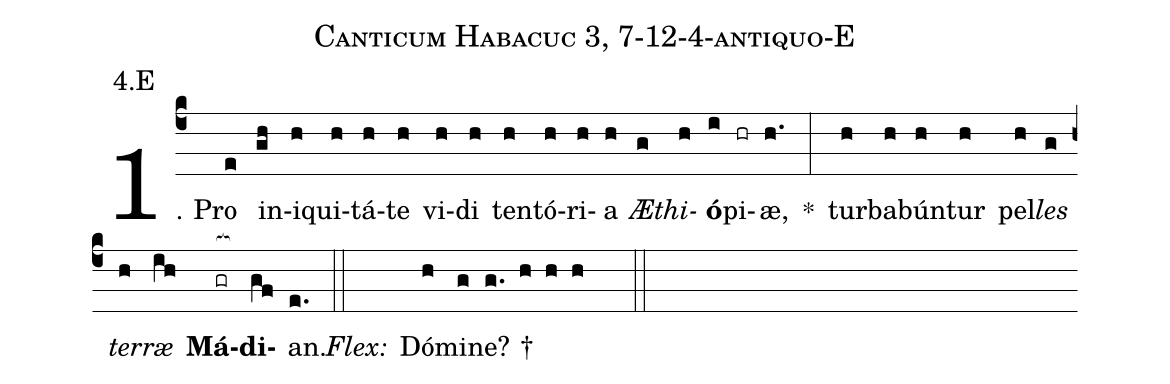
name: Canticum Habacuc 3, 7-12-4-antiquo-E;
annotation: 4.E;
%%
(c4)1. Pro(e) in(gh)i(h)qui(h)tá(h)te(h) vi(h)di(h) ten(h)tó(h)ri(h)a(h) <i>Æ</i>(g)<i>thi</i>(h)<b>ó</b>(i)pi(hr)æ,(h.) *(:) tur(h)ba(h)bún(h)tur(h) pel(h)<i>les</i>(g) <i>ter</i>(h)<i>ræ</i>(ih) <b>Má</b>(gr[ocb:1{])<b>di</b>(gf[ocb:0}])an.(e.) (::)
<i>Flex:</i>()  Dó(h)mi(g)ne? †(g. h h h  ::)
